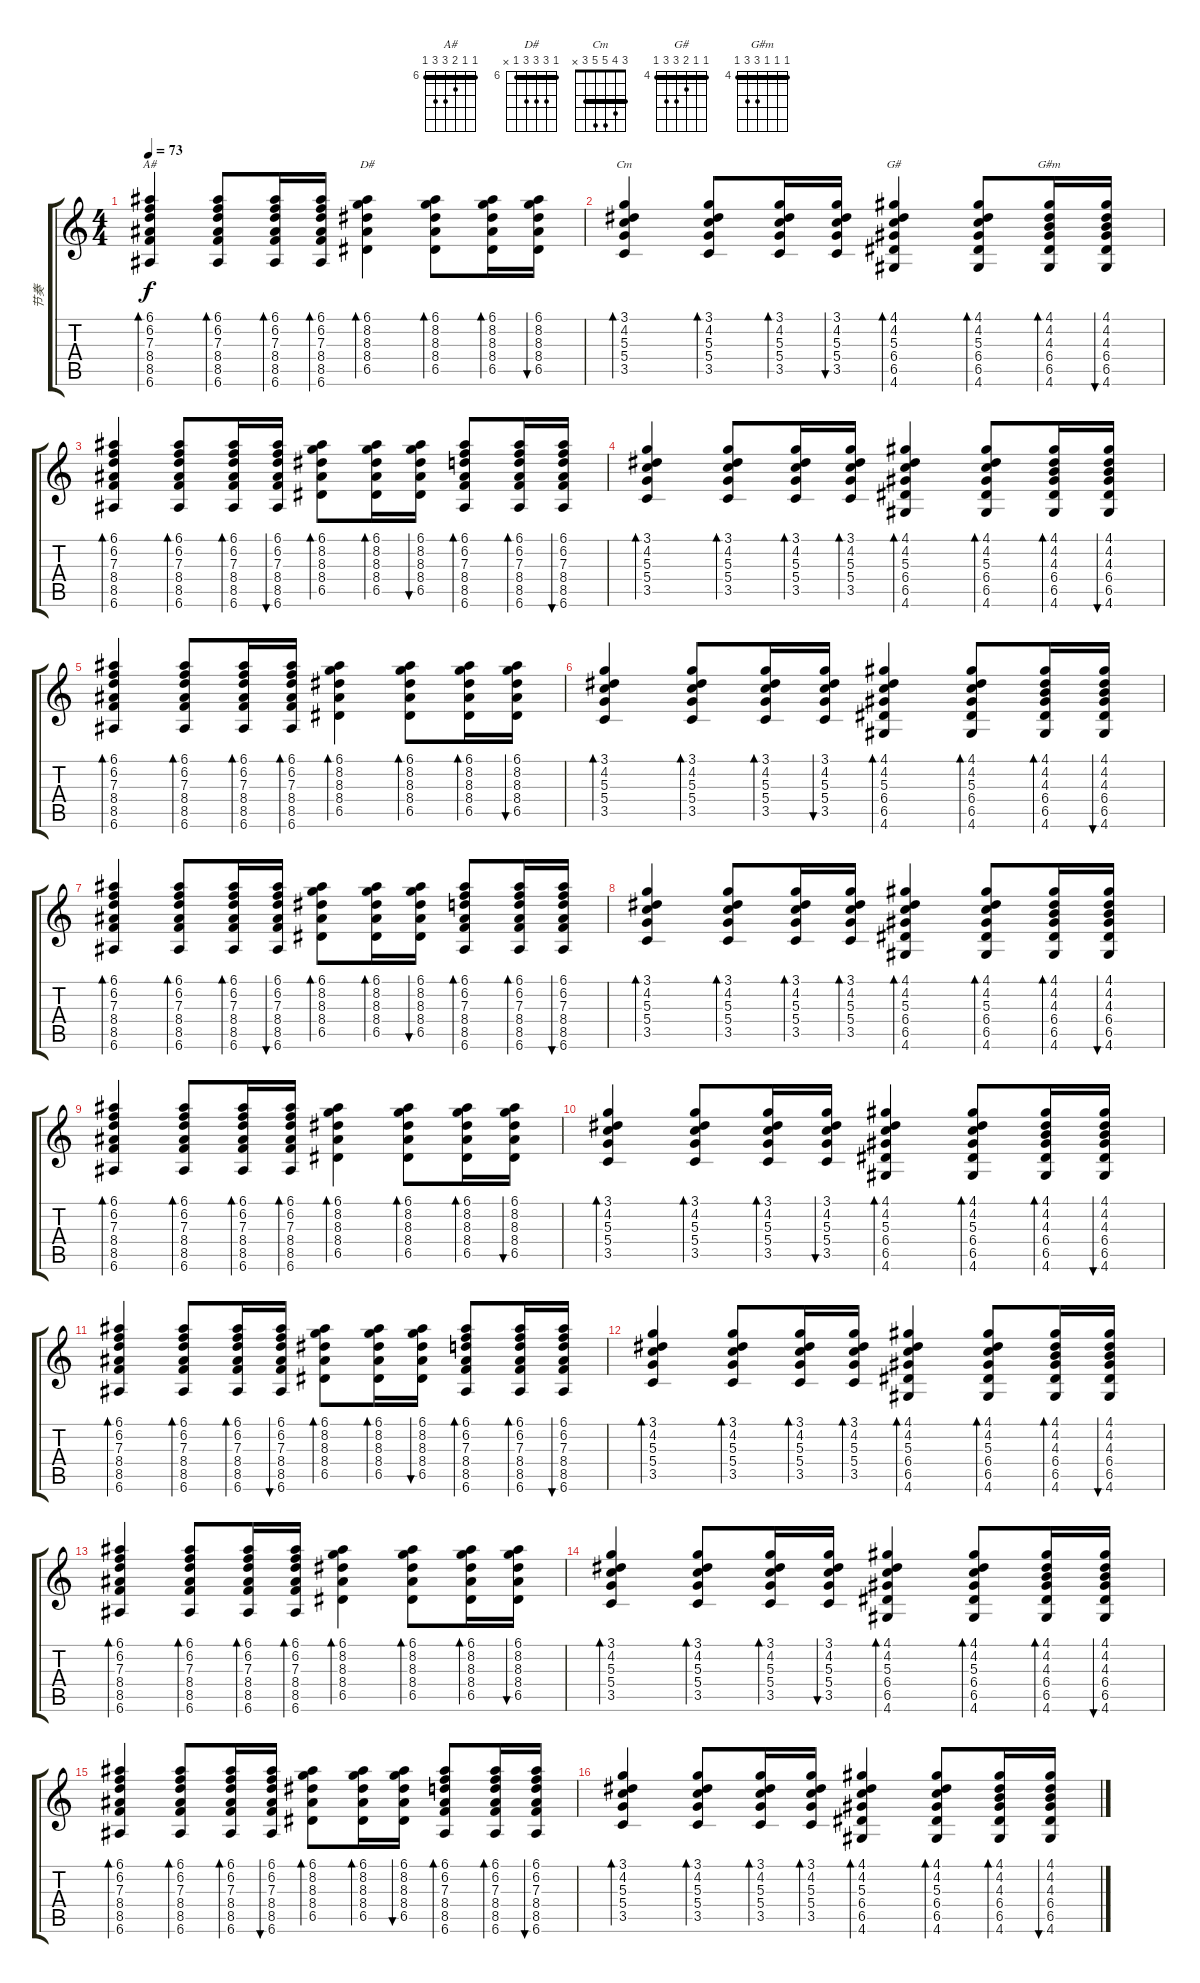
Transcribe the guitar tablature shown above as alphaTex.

\track ("节奏" "节奏") {instrument acousticguitarnylon}
\staff {score tabs}
\tuning (E4 B3 G3 D3 A2 E2) {hide}
\chord ("A#" 6 6 7 8 8 6) {firstfret 6 barre 6}
\chord ("D#" 6 8 8 8 6 x) {firstfret 6 barre 6}
\chord ("Cm" 3 4 5 5 3 x) {barre 3}
\chord ("G#" 4 4 5 6 6 4) {firstfret 4 barre 4}
\chord ("G#m" 4 4 4 6 6 4) {firstfret 4 barre 4}
\ts (4 4)
\tempo 73
\clef g2
\ks c
(6.1 6.2 7.3 8.4 8.5 6.6).4{bd 60 ch "A#" dy f} (6.1 6.2 7.3 8.4 8.5 6.6).8{bd 30} (6.1 6.2 7.3 8.4 8.5 6.6).16{bd 30} (6.1 6.2 7.3 8.4 8.5 6.6).16{bd 30} (6.1 8.2 8.3 8.4 6.5).4{bd 60 ch "D#"} (6.1 8.2 8.3 8.4 6.5).8{bd 30} (6.1 8.2 8.3 8.4 6.5).16{bd 30} (6.1 8.2 8.3 8.4 6.5).16{bu 30} |
(3.1 4.2 5.3 5.4 3.5).4{bd 60 ch "Cm"} (3.1 4.2 5.3 5.4 3.5).8{bd 30} (3.1 4.2 5.3 5.4 3.5).16{bd 30} (3.1 4.2 5.3 5.4 3.5).16{bu 30} (4.1 4.2 5.3 6.4 6.5 4.6).4{bd 60 ch "G#"} (4.1 4.2 5.3 6.4 6.5 4.6).8{bd 30} (4.1 4.2 4.3 6.4 6.5 4.6).16{bd 30 ch "G#m"} (4.1 4.2 4.3 6.4 6.5 4.6).16{bu 30} |
(6.1 6.2 7.3 8.4 8.5 6.6).4{bd 60} (6.1 6.2 7.3 8.4 8.5 6.6).8{bd 30} (6.1 6.2 7.3 8.4 8.5 6.6).16{bd 30} (6.1 6.2 7.3 8.4 8.5 6.6).16{bu 30} (6.1 8.2 8.3 8.4 6.5).8{bd 30} (6.1 8.2 8.3 8.4 6.5).16{bd 30} (6.1 8.2 8.3 8.4 6.5).16{bu 30} (6.1 6.2 7.3 8.4 8.5 6.6).8{bd 30} (6.1 6.2 7.3 8.4 8.5 6.6).16{bd 30} (6.1 6.2 7.3 8.4 8.5 6.6).16{bu 30} |
(3.1 4.2 5.3 5.4 3.5).4{bd 60} (3.1 4.2 5.3 5.4 3.5).8{bd 30} (3.1 4.2 5.3 5.4 3.5).16{bd 30} (3.1 4.2 5.3 5.4 3.5).16{bd 30} (4.1 4.2 5.3 6.4 6.5 4.6).4{bd 60} (4.1 4.2 5.3 6.4 6.5 4.6).8{bd 30} (4.1 4.2 4.3 6.4 6.5 4.6).16{bd 30} (4.1 4.2 4.3 6.4 6.5 4.6).16{bu 30} |
(6.1 6.2 7.3 8.4 8.5 6.6).4{bd 60} (6.1 6.2 7.3 8.4 8.5 6.6).8{bd 30} (6.1 6.2 7.3 8.4 8.5 6.6).16{bd 30} (6.1 6.2 7.3 8.4 8.5 6.6).16{bd 30} (6.1 8.2 8.3 8.4 6.5).4{bd 60} (6.1 8.2 8.3 8.4 6.5).8{bd 30} (6.1 8.2 8.3 8.4 6.5).16{bd 30} (6.1 8.2 8.3 8.4 6.5).16{bu 30} |
(3.1 4.2 5.3 5.4 3.5).4{bd 60} (3.1 4.2 5.3 5.4 3.5).8{bd 30} (3.1 4.2 5.3 5.4 3.5).16{bd 30} (3.1 4.2 5.3 5.4 3.5).16{bu 30} (4.1 4.2 5.3 6.4 6.5 4.6).4{bd 60} (4.1 4.2 5.3 6.4 6.5 4.6).8{bd 30} (4.1 4.2 4.3 6.4 6.5 4.6).16{bd 30} (4.1 4.2 4.3 6.4 6.5 4.6).16{bu 30} |
(6.1 6.2 7.3 8.4 8.5 6.6).4{bd 60} (6.1 6.2 7.3 8.4 8.5 6.6).8{bd 30} (6.1 6.2 7.3 8.4 8.5 6.6).16{bd 30} (6.1 6.2 7.3 8.4 8.5 6.6).16{bu 30} (6.1 8.2 8.3 8.4 6.5).8{bd 30} (6.1 8.2 8.3 8.4 6.5).16{bd 30} (6.1 8.2 8.3 8.4 6.5).16{bu 30} (6.1 6.2 7.3 8.4 8.5 6.6).8{bd 30} (6.1 6.2 7.3 8.4 8.5 6.6).16{bd 30} (6.1 6.2 7.3 8.4 8.5 6.6).16{bu 30} |
(3.1 4.2 5.3 5.4 3.5).4{bd 60} (3.1 4.2 5.3 5.4 3.5).8{bd 30} (3.1 4.2 5.3 5.4 3.5).16{bd 30} (3.1 4.2 5.3 5.4 3.5).16{bd 30} (4.1 4.2 5.3 6.4 6.5 4.6).4{bd 60} (4.1 4.2 5.3 6.4 6.5 4.6).8{bd 30} (4.1 4.2 4.3 6.4 6.5 4.6).16{bd 30} (4.1 4.2 4.3 6.4 6.5 4.6).16{bu 30} |
(6.1 6.2 7.3 8.4 8.5 6.6).4{bd 60} (6.1 6.2 7.3 8.4 8.5 6.6).8{bd 30} (6.1 6.2 7.3 8.4 8.5 6.6).16{bd 30} (6.1 6.2 7.3 8.4 8.5 6.6).16{bd 30} (6.1 8.2 8.3 8.4 6.5).4{bd 60} (6.1 8.2 8.3 8.4 6.5).8{bd 30} (6.1 8.2 8.3 8.4 6.5).16{bd 30} (6.1 8.2 8.3 8.4 6.5).16{bu 30} |
(3.1 4.2 5.3 5.4 3.5).4{bd 60} (3.1 4.2 5.3 5.4 3.5).8{bd 30} (3.1 4.2 5.3 5.4 3.5).16{bd 30} (3.1 4.2 5.3 5.4 3.5).16{bu 30} (4.1 4.2 5.3 6.4 6.5 4.6).4{bd 60} (4.1 4.2 5.3 6.4 6.5 4.6).8{bd 30} (4.1 4.2 4.3 6.4 6.5 4.6).16{bd 30} (4.1 4.2 4.3 6.4 6.5 4.6).16{bu 30} |
(6.1 6.2 7.3 8.4 8.5 6.6).4{bd 60} (6.1 6.2 7.3 8.4 8.5 6.6).8{bd 30} (6.1 6.2 7.3 8.4 8.5 6.6).16{bd 30} (6.1 6.2 7.3 8.4 8.5 6.6).16{bu 30} (6.1 8.2 8.3 8.4 6.5).8{bd 30} (6.1 8.2 8.3 8.4 6.5).16{bd 30} (6.1 8.2 8.3 8.4 6.5).16{bu 30} (6.1 6.2 7.3 8.4 8.5 6.6).8{bd 30} (6.1 6.2 7.3 8.4 8.5 6.6).16{bd 30} (6.1 6.2 7.3 8.4 8.5 6.6).16{bu 30} |
(3.1 4.2 5.3 5.4 3.5).4{bd 60} (3.1 4.2 5.3 5.4 3.5).8{bd 30} (3.1 4.2 5.3 5.4 3.5).16{bd 30} (3.1 4.2 5.3 5.4 3.5).16{bd 30} (4.1 4.2 5.3 6.4 6.5 4.6).4{bd 60} (4.1 4.2 5.3 6.4 6.5 4.6).8{bd 30} (4.1 4.2 4.3 6.4 6.5 4.6).16{bd 30} (4.1 4.2 4.3 6.4 6.5 4.6).16{bu 30} |
(6.1 6.2 7.3 8.4 8.5 6.6).4{bd 60} (6.1 6.2 7.3 8.4 8.5 6.6).8{bd 30} (6.1 6.2 7.3 8.4 8.5 6.6).16{bd 30} (6.1 6.2 7.3 8.4 8.5 6.6).16{bd 30} (6.1 8.2 8.3 8.4 6.5).4{bd 60} (6.1 8.2 8.3 8.4 6.5).8{bd 30} (6.1 8.2 8.3 8.4 6.5).16{bd 30} (6.1 8.2 8.3 8.4 6.5).16{bu 30} |
(3.1 4.2 5.3 5.4 3.5).4{bd 60} (3.1 4.2 5.3 5.4 3.5).8{bd 30} (3.1 4.2 5.3 5.4 3.5).16{bd 30} (3.1 4.2 5.3 5.4 3.5).16{bu 30} (4.1 4.2 5.3 6.4 6.5 4.6).4{bd 60} (4.1 4.2 5.3 6.4 6.5 4.6).8{bd 30} (4.1 4.2 4.3 6.4 6.5 4.6).16{bd 30} (4.1 4.2 4.3 6.4 6.5 4.6).16{bu 30} |
(6.1 6.2 7.3 8.4 8.5 6.6).4{bd 60} (6.1 6.2 7.3 8.4 8.5 6.6).8{bd 30} (6.1 6.2 7.3 8.4 8.5 6.6).16{bd 30} (6.1 6.2 7.3 8.4 8.5 6.6).16{bu 30} (6.1 8.2 8.3 8.4 6.5).8{bd 30} (6.1 8.2 8.3 8.4 6.5).16{bd 30} (6.1 8.2 8.3 8.4 6.5).16{bu 30} (6.1 6.2 7.3 8.4 8.5 6.6).8{bd 30} (6.1 6.2 7.3 8.4 8.5 6.6).16{bd 30} (6.1 6.2 7.3 8.4 8.5 6.6).16{bu 30} |
(3.1 4.2 5.3 5.4 3.5).4{bd 60} (3.1 4.2 5.3 5.4 3.5).8{bd 30} (3.1 4.2 5.3 5.4 3.5).16{bd 30} (3.1 4.2 5.3 5.4 3.5).16{bd 30} (4.1 4.2 5.3 6.4 6.5 4.6).4{bd 60} (4.1 4.2 5.3 6.4 6.5 4.6).8{bd 30} (4.1 4.2 4.3 6.4 6.5 4.6).16{bd 30} (4.1 4.2 4.3 6.4 6.5 4.6).16{bu 30}
